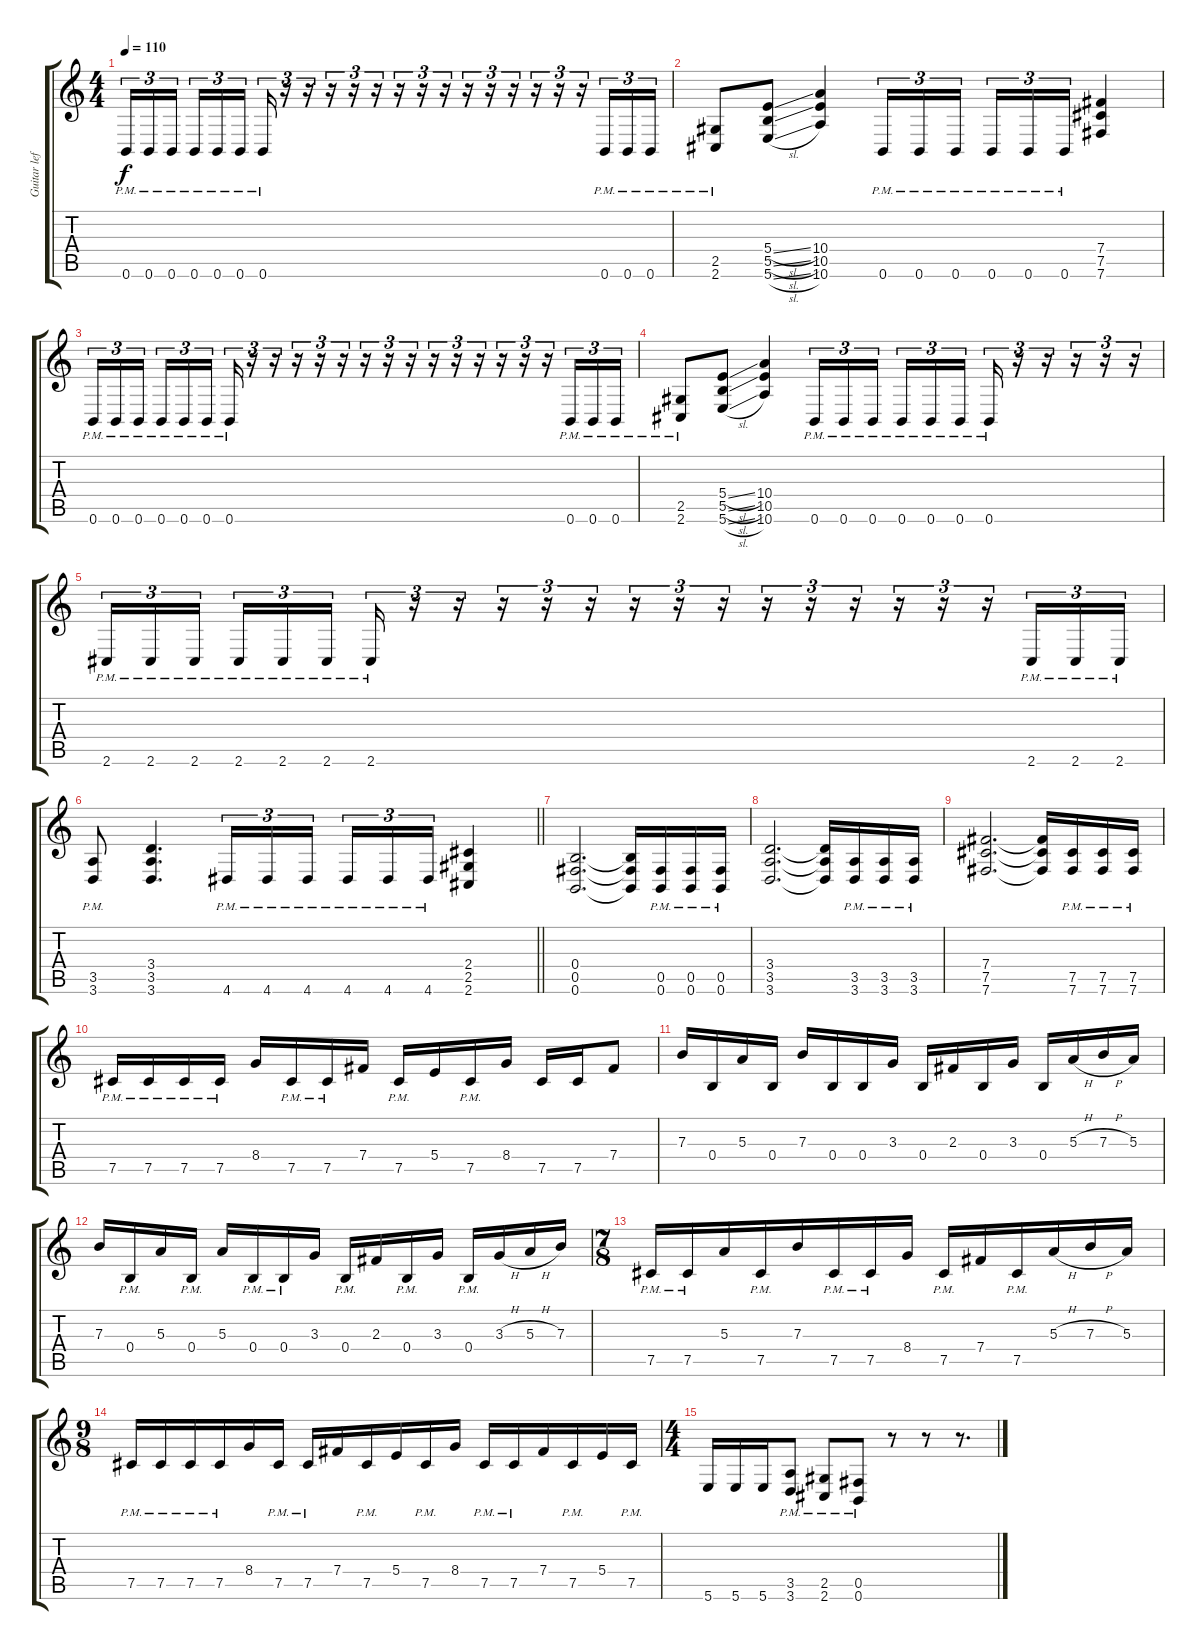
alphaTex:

\track ("Guitar left" "Guitar lef") {instrument distortionguitar}
\staff {score tabs}
\tuning (Db4 Ab3 E3 B2 Gb2 B1) {hide}
\ts (4 4)
\tempo 110
\clef g2
\ks c
0.6{pm}.16{tu (3 2) dy f} 0.6{pm}.16{tu (3 2)} 0.6{pm}.16{tu (3 2) beam splitsecondary} 0.6{pm}.16{tu (3 2)} 0.6{pm}.16{tu (3 2)} 0.6{pm}.16{tu (3 2)} 0.6{pm}.16{tu (3 2)} r.16{tu (3 2)} r.16{tu (3 2)} r.16{tu (3 2)} r.16{tu (3 2)} r.16{tu (3 2)} r.16{tu (3 2)} r.16{tu (3 2)} r.16{tu (3 2)} r.16{tu (3 2)} r.16{tu (3 2)} r.16{tu (3 2)} r.16{tu (3 2)} r.16{tu (3 2)} r.16{tu (3 2)} 0.6{pm}.16{tu (3 2)} 0.6{pm}.16{tu (3 2)} 0.6{pm}.16{tu (3 2)} |
(2.5{pm} 2.6{pm}).8 (5.4{sl} 5.5{sl} 5.6{sl}).8 (10.4 10.5 10.6).4 0.6{pm}.16{tu (3 2)} 0.6{pm}.16{tu (3 2)} 0.6{pm}.16{tu (3 2) beam splitsecondary} 0.6{pm}.16{tu (3 2)} 0.6{pm}.16{tu (3 2)} 0.6{pm}.16{tu (3 2)} (7.4 7.5 7.6).4 |
0.6{pm}.16{tu (3 2)} 0.6{pm}.16{tu (3 2)} 0.6{pm}.16{tu (3 2) beam splitsecondary} 0.6{pm}.16{tu (3 2)} 0.6{pm}.16{tu (3 2)} 0.6{pm}.16{tu (3 2)} 0.6{pm}.16{tu (3 2)} r.16{tu (3 2)} r.16{tu (3 2)} r.16{tu (3 2)} r.16{tu (3 2)} r.16{tu (3 2)} r.16{tu (3 2)} r.16{tu (3 2)} r.16{tu (3 2)} r.16{tu (3 2)} r.16{tu (3 2)} r.16{tu (3 2)} r.16{tu (3 2)} r.16{tu (3 2)} r.16{tu (3 2)} 0.6{pm}.16{tu (3 2)} 0.6{pm}.16{tu (3 2)} 0.6{pm}.16{tu (3 2)} |
(2.5{pm} 2.6{pm}).8 (5.4{sl} 5.5{sl} 5.6{sl}).8 (10.4 10.5 10.6).4 0.6{pm}.16{tu (3 2)} 0.6{pm}.16{tu (3 2)} 0.6{pm}.16{tu (3 2) beam splitsecondary} 0.6{pm}.16{tu (3 2)} 0.6{pm}.16{tu (3 2)} 0.6{pm}.16{tu (3 2)} 0.6{pm}.16{tu (3 2)} r.16{tu (3 2)} r.16{tu (3 2)} r.16{tu (3 2)} r.16{tu (3 2)} r.16{tu (3 2)} |
2.6{pm}.16{tu (3 2)} 2.6{pm}.16{tu (3 2)} 2.6{pm}.16{tu (3 2) beam splitsecondary} 2.6{pm}.16{tu (3 2)} 2.6{pm}.16{tu (3 2)} 2.6{pm}.16{tu (3 2)} 2.6{pm}.16{tu (3 2)} r.16{tu (3 2)} r.16{tu (3 2)} r.16{tu (3 2)} r.16{tu (3 2)} r.16{tu (3 2)} r.16{tu (3 2)} r.16{tu (3 2)} r.16{tu (3 2)} r.16{tu (3 2)} r.16{tu (3 2)} r.16{tu (3 2)} r.16{tu (3 2)} r.16{tu (3 2)} r.16{tu (3 2)} 2.6{pm}.16{tu (3 2)} 2.6{pm}.16{tu (3 2)} 2.6{pm}.16{tu (3 2)} |
\barLineRight lightlight
(3.5{pm} 3.6{pm}).8 (3.4 3.5 3.6).4{d} 4.6{pm}.16{tu (3 2)} 4.6{pm}.16{tu (3 2)} 4.6{pm}.16{tu (3 2) beam splitsecondary} 4.6{pm}.16{tu (3 2)} 4.6{pm}.16{tu (3 2)} 4.6{pm}.16{tu (3 2)} (2.4 2.5 2.6).4 |
(0.4 0.5 0.6).2{d} (0.4{t} 0.5{t} 0.6{t}).16 (0.5{pm} 0.6{pm}).16 (0.5{pm} 0.6{pm}).16 (0.5{pm} 0.6{pm}).16 |
(3.4 3.5 3.6).2{d} (3.4{t} 3.5{t} 3.6{t}).16 (3.5{pm} 3.6{pm}).16 (3.5{pm} 3.6{pm}).16 (3.5{pm} 3.6{pm}).16 |
(7.4 7.5 7.6).2{d} (7.4{t} 7.5{t} 7.6{t}).16 (7.5{pm} 7.6{pm}).16 (7.5{pm} 7.6{pm}).16 (7.5{pm} 7.6{pm}).16 |
7.5{pm}.16 7.5{pm}.16 7.5{pm}.16 7.5{pm}.16 8.4.16 7.5{pm}.16 7.5{pm}.16 7.4.16 7.5{pm}.16 5.4.16 7.5{pm}.16 8.4.16 7.5.16 7.5.16 7.4.8 |
7.3.16{instrument distortionguitar} 0.4.16 5.3.16 0.4.16 7.3.16 0.4.16 0.4.16 3.3.16 0.4.16 2.3.16 0.4.16 3.3.16 0.4.16 5.3{h}.16 7.3{h}.16 5.3.16 |
7.3.16 0.4{pm}.16 5.3.16 0.4{pm}.16 5.3.16 0.4{pm}.16 0.4{pm}.16 3.3.16 0.4{pm}.16 2.3.16 0.4{pm}.16 3.3.16 0.4{pm}.16 3.3{h}.16 5.3{h}.16 7.3.16 |
\ts (7 8)
7.5{pm}.16 7.5{pm}.16 5.3.16 7.5{pm}.16 7.3.16 7.5{pm}.16 7.5{pm}.16 8.4.16 7.5{pm}.16 7.4.16 7.5{pm}.16 5.3{h}.16 7.3{h}.16 5.3.16 |
\ts (9 8)
7.5{pm}.16 7.5{pm}.16 7.5{pm}.16 7.5{pm}.16 8.4.16 7.5{pm}.16 7.5{pm}.16 7.4.16 7.5{pm}.16 5.4.16 7.5{pm}.16 8.4.16 7.5{pm}.16 7.5{pm}.16 7.4.16 7.5{pm}.16 5.4.16 7.5{pm}.16 |
\ts (4 4)
5.6.16 5.6.16 5.6.16 (3.5{pm} 3.6{pm}).8 (2.5{pm} 2.6{pm}).8 (0.5{pm} 0.6{pm}).8 r.8 r.8 r.8{d}
